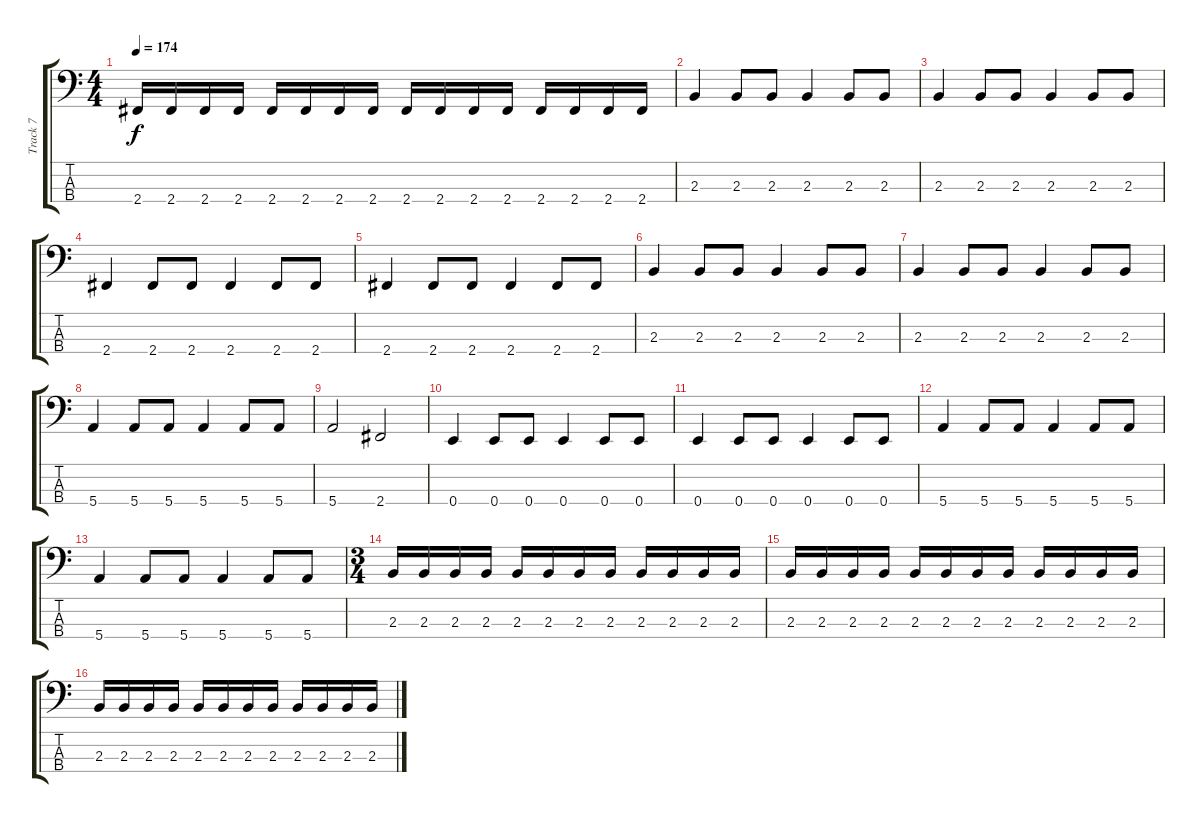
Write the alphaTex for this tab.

\track ("Track 7" "Track 7") {instrument electricbassfinger}
\staff {score tabs}
\tuning (G2 D2 A1 E1) {hide}
\ts (4 4)
\tempo 174
\clef f4
\ks c
2.4.16{dy f} 2.4.16 2.4.16 2.4.16 2.4.16 2.4.16 2.4.16 2.4.16 2.4.16 2.4.16 2.4.16 2.4.16 2.4.16 2.4.16 2.4.16 2.4.16 |
2.3.4 2.3.8 2.3.8 2.3.4 2.3.8 2.3.8 |
2.3.4 2.3.8 2.3.8 2.3.4 2.3.8 2.3.8 |
2.4.4 2.4.8 2.4.8 2.4.4 2.4.8 2.4.8 |
2.4.4 2.4.8 2.4.8 2.4.4 2.4.8 2.4.8 |
2.3.4 2.3.8 2.3.8 2.3.4 2.3.8 2.3.8 |
2.3.4 2.3.8 2.3.8 2.3.4 2.3.8 2.3.8 |
5.4.4 5.4.8 5.4.8 5.4.4 5.4.8 5.4.8 |
5.4.2 2.4.2 |
0.4.4 0.4.8 0.4.8 0.4.4 0.4.8 0.4.8 |
0.4.4 0.4.8 0.4.8 0.4.4 0.4.8 0.4.8 |
5.4.4 5.4.8 5.4.8 5.4.4 5.4.8 5.4.8 |
5.4.4 5.4.8 5.4.8 5.4.4 5.4.8 5.4.8 |
\ts (3 4)
2.3.16 2.3.16 2.3.16 2.3.16 2.3.16 2.3.16 2.3.16 2.3.16 2.3.16 2.3.16 2.3.16 2.3.16 |
2.3.16 2.3.16 2.3.16 2.3.16 2.3.16 2.3.16 2.3.16 2.3.16 2.3.16 2.3.16 2.3.16 2.3.16 |
2.3.16 2.3.16 2.3.16 2.3.16 2.3.16 2.3.16 2.3.16 2.3.16 2.3.16 2.3.16 2.3.16 2.3.16
